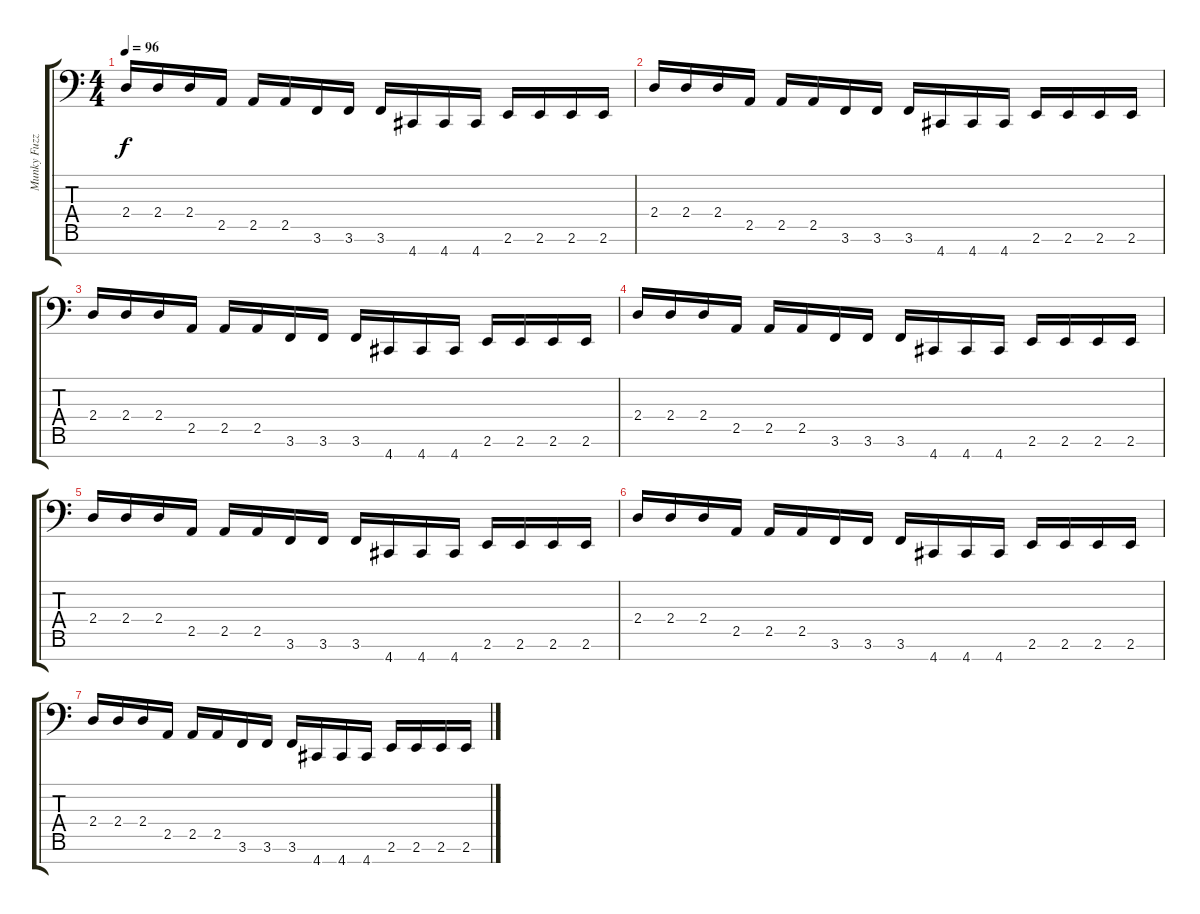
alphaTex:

\track ("Munky Fuzz" "Munky Fuzz") {instrument baritonesax}
\staff {score tabs}
\tuning (D4 A3 F3 C3 G2 D2 A1) {hide}
\ts (4 4)
\tempo 96
\clef f4
\ks c
2.4.16{dy f} 2.4.16 2.4.16 2.5.16 2.5.16 2.5.16 3.6.16 3.6.16 3.6.16 4.7.16 4.7.16 4.7.16 2.6.16 2.6.16 2.6.16 2.6.16 |
2.4.16 2.4.16 2.4.16 2.5.16 2.5.16 2.5.16 3.6.16 3.6.16 3.6.16 4.7.16 4.7.16 4.7.16 2.6.16 2.6.16 2.6.16 2.6.16 |
2.4.16 2.4.16 2.4.16 2.5.16 2.5.16 2.5.16 3.6.16 3.6.16 3.6.16 4.7.16 4.7.16 4.7.16 2.6.16 2.6.16 2.6.16 2.6.16 |
2.4.16 2.4.16 2.4.16 2.5.16 2.5.16 2.5.16 3.6.16 3.6.16 3.6.16 4.7.16 4.7.16 4.7.16 2.6.16 2.6.16 2.6.16 2.6.16 |
2.4.16 2.4.16 2.4.16 2.5.16 2.5.16 2.5.16 3.6.16 3.6.16 3.6.16 4.7.16 4.7.16 4.7.16 2.6.16 2.6.16 2.6.16 2.6.16 |
2.4.16 2.4.16 2.4.16 2.5.16 2.5.16 2.5.16 3.6.16 3.6.16 3.6.16 4.7.16 4.7.16 4.7.16 2.6.16 2.6.16 2.6.16 2.6.16 |
2.4.16 2.4.16 2.4.16 2.5.16 2.5.16 2.5.16 3.6.16 3.6.16 3.6.16 4.7.16 4.7.16 4.7.16 2.6.16 2.6.16 2.6.16 2.6.16
